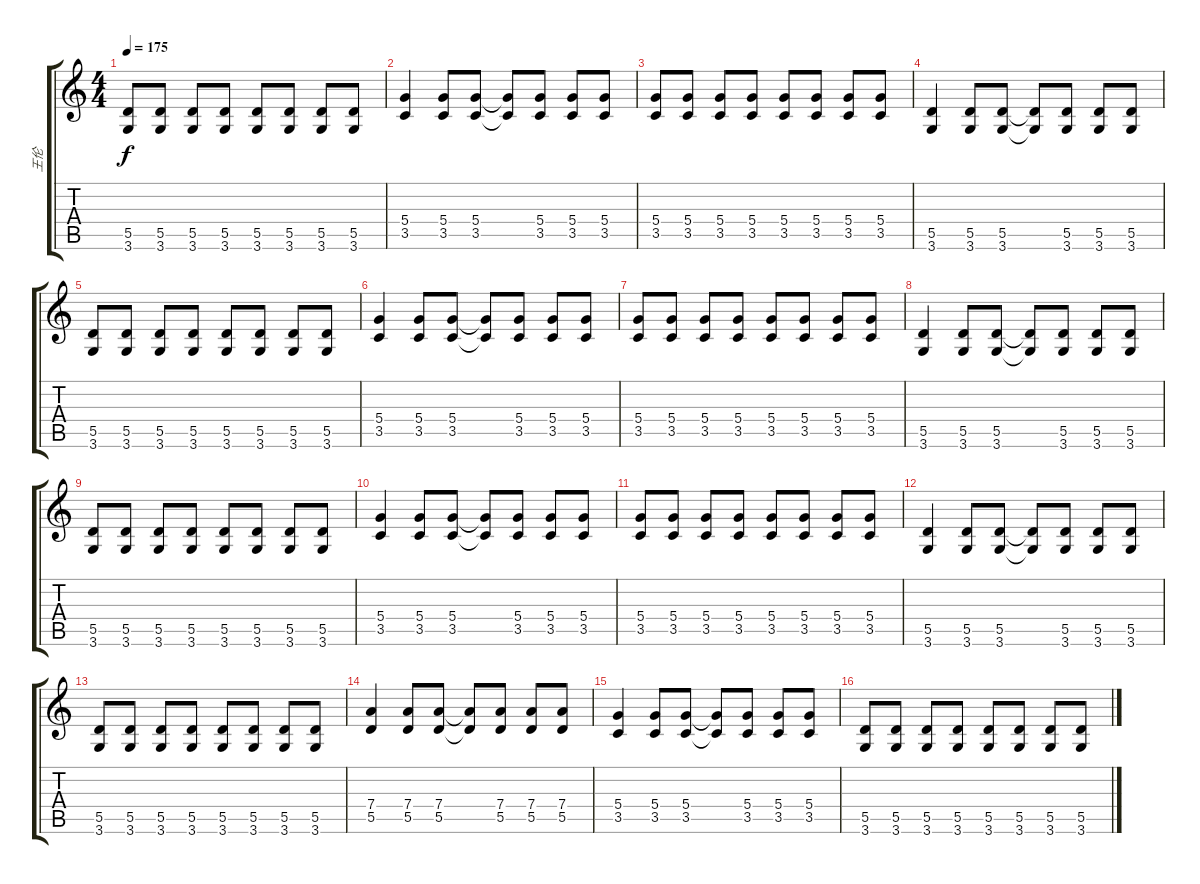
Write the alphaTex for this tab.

\track ("王伦" "王伦") {instrument distortionguitar}
\staff {score tabs}
\tuning (E4 B3 G3 D3 A2 E2) {hide}
\ts (4 4)
\tempo 175
\clef g2
\ks c
(5.5 3.6).8{dy f} (5.5 3.6).8 (5.5 3.6).8 (5.5 3.6).8 (5.5 3.6).8 (5.5 3.6).8 (5.5 3.6).8 (5.5 3.6).8 |
(5.4 3.5).4 (5.4 3.5).8 (5.4 3.5).8 (5.4{t} 3.5{t}).8 (5.4 3.5).8 (5.4 3.5).8 (5.4 3.5).8 |
(5.4 3.5).8 (5.4 3.5).8 (5.4 3.5).8 (5.4 3.5).8 (5.4 3.5).8 (5.4 3.5).8 (5.4 3.5).8 (5.4 3.5).8 |
(5.5 3.6).4 (5.5 3.6).8 (5.5 3.6).8 (5.5{t} 3.6{t}).8 (5.5 3.6).8 (5.5 3.6).8 (5.5 3.6).8 |
(5.5 3.6).8 (5.5 3.6).8 (5.5 3.6).8 (5.5 3.6).8 (5.5 3.6).8 (5.5 3.6).8 (5.5 3.6).8 (5.5 3.6).8 |
(5.4 3.5).4 (5.4 3.5).8 (5.4 3.5).8 (5.4{t} 3.5{t}).8 (5.4 3.5).8 (5.4 3.5).8 (5.4 3.5).8 |
(5.4 3.5).8 (5.4 3.5).8 (5.4 3.5).8 (5.4 3.5).8 (5.4 3.5).8 (5.4 3.5).8 (5.4 3.5).8 (5.4 3.5).8 |
(5.5 3.6).4 (5.5 3.6).8 (5.5 3.6).8 (5.5{t} 3.6{t}).8 (5.5 3.6).8 (5.5 3.6).8 (5.5 3.6).8 |
(5.5 3.6).8 (5.5 3.6).8 (5.5 3.6).8 (5.5 3.6).8 (5.5 3.6).8 (5.5 3.6).8 (5.5 3.6).8 (5.5 3.6).8 |
(5.4 3.5).4 (5.4 3.5).8 (5.4 3.5).8 (5.4{t} 3.5{t}).8 (5.4 3.5).8 (5.4 3.5).8 (5.4 3.5).8 |
(5.4 3.5).8 (5.4 3.5).8 (5.4 3.5).8 (5.4 3.5).8 (5.4 3.5).8 (5.4 3.5).8 (5.4 3.5).8 (5.4 3.5).8 |
(5.5 3.6).4 (5.5 3.6).8 (5.5 3.6).8 (5.5{t} 3.6{t}).8 (5.5 3.6).8 (5.5 3.6).8 (5.5 3.6).8 |
(5.5 3.6).8 (5.5 3.6).8 (5.5 3.6).8 (5.5 3.6).8 (5.5 3.6).8 (5.5 3.6).8 (5.5 3.6).8 (5.5 3.6).8 |
(7.4 5.5).4 (7.4 5.5).8 (7.4 5.5).8 (7.4{t} 5.5{t}).8 (7.4 5.5).8 (7.4 5.5).8 (7.4 5.5).8 |
(5.4 3.5).4 (5.4 3.5).8 (5.4 3.5).8 (5.4{t} 3.5{t}).8 (5.4 3.5).8 (5.4 3.5).8 (5.4 3.5).8 |
(5.5 3.6).8{txt ""} (5.5 3.6).8 (5.5 3.6).8 (5.5 3.6).8 (5.5 3.6).8 (5.5 3.6).8 (5.5 3.6).8 (5.5 3.6).8
